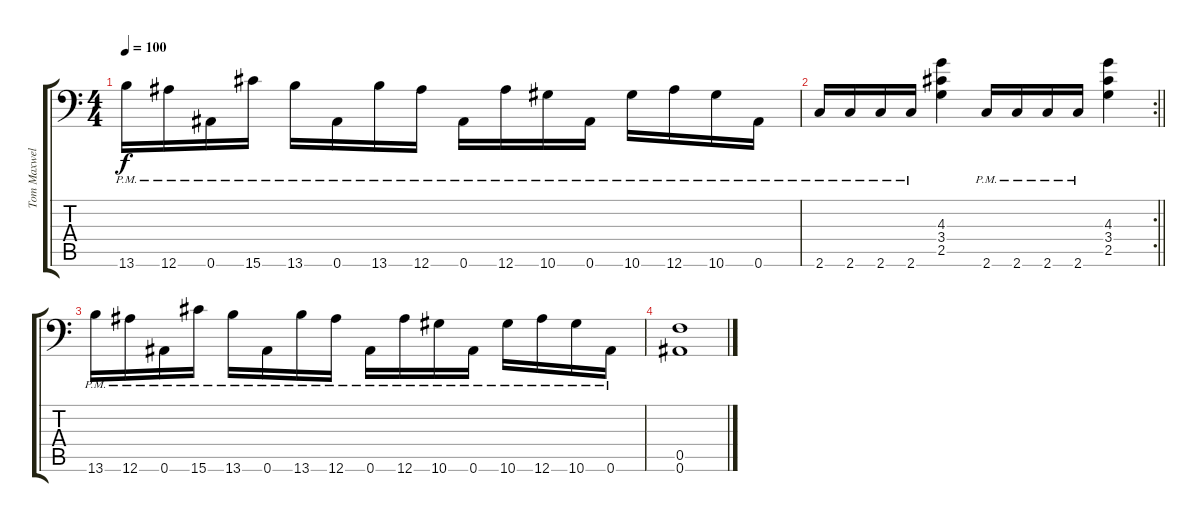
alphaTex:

\track ("Tom Maxwell" "Tom Maxwel") {instrument distortionguitar}
\staff {score tabs}
\tuning (C4 G3 Eb3 Bb2 F2 Bb1) {hide}
\ts (4 4)
\tempo 100
\clef f4
\ks c
13.6{pm}.16{dy f} 12.6{pm}.16 0.6{pm}.16 15.6{pm}.16 13.6{pm}.16 0.6{pm}.16 13.6{pm}.16 12.6{pm}.16 0.6{pm}.16 12.6{pm}.16 10.6{pm}.16 0.6{pm}.16 10.6{pm}.16 12.6{pm}.16 10.6{pm}.16 0.6{pm}.16 |
\rc 2
\barLineRight lightlight
2.6{pm}.16 2.6{pm}.16 2.6{pm}.16 2.6{pm}.16 (4.3 3.4 2.5).4 2.6{pm}.16 2.6{pm}.16 2.6{pm}.16 2.6{pm}.16 (4.3 3.4 2.5).4 |
13.6{pm}.16 12.6{pm}.16 0.6{pm}.16 15.6{pm}.16 13.6{pm}.16 0.6{pm}.16 13.6{pm}.16 12.6{pm}.16 0.6{pm}.16 12.6{pm}.16 10.6{pm}.16 0.6{pm}.16 10.6{pm}.16 12.6{pm}.16 10.6{pm}.16 0.6{pm}.16 |
(0.5 0.6).1
